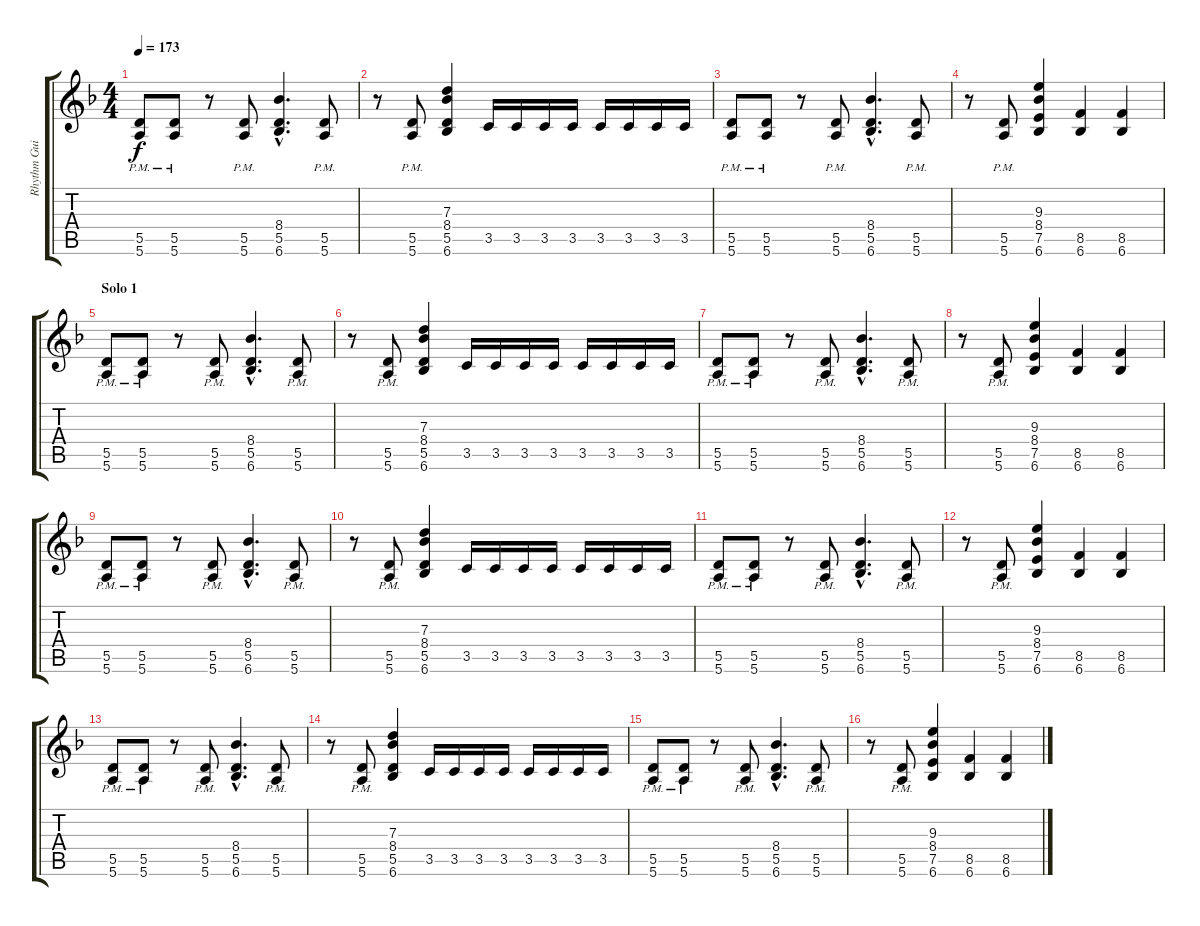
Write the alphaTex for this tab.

\track ("Rhythm Guitar 2" "Rhythm Gui") {instrument distortionguitar}
\staff {score tabs}
\tuning (E4 B3 G3 D3 A2 E2) {hide}
\ts (4 4)
\tempo 173
\clef g2
\ks dminor
(5.5{pm} 5.6{pm}).8{dy f} (5.5{pm} 5.6{pm}).8 r.8 (5.5{pm} 5.6{pm}).8 (8.4{hac} 5.5{hac} 6.6{hac}).4{d} (5.5{pm} 5.6{pm}).8 |
r.8 (5.5{pm} 5.6{pm}).8 (7.3 8.4 5.5 6.6).4 3.5.16 3.5.16 3.5.16 3.5.16 3.5.16 3.5.16 3.5.16 3.5.16 |
(5.5{pm} 5.6{pm}).8 (5.5{pm} 5.6{pm}).8 r.8 (5.5{pm} 5.6{pm}).8 (8.4{hac} 5.5{hac} 6.6{hac}).4{d} (5.5{pm} 5.6{pm}).8 |
r.8 (5.5{pm} 5.6{pm}).8 (9.3 8.4 7.5 6.6).4 (8.5 6.6).4 (8.5 6.6).4 |
\section ("" "Solo 1")
(5.5{pm} 5.6{pm}).8 (5.5{pm} 5.6{pm}).8 r.8 (5.5{pm} 5.6{pm}).8 (8.4{hac} 5.5{hac} 6.6{hac}).4{d} (5.5{pm} 5.6{pm}).8 |
r.8 (5.5{pm} 5.6{pm}).8 (7.3 8.4 5.5 6.6).4 3.5.16 3.5.16 3.5.16 3.5.16 3.5.16 3.5.16 3.5.16 3.5.16 |
(5.5{pm} 5.6{pm}).8 (5.5{pm} 5.6{pm}).8 r.8 (5.5{pm} 5.6{pm}).8 (8.4{hac} 5.5{hac} 6.6{hac}).4{d} (5.5{pm} 5.6{pm}).8 |
r.8 (5.5{pm} 5.6{pm}).8 (9.3 8.4 7.5 6.6).4 (8.5 6.6).4 (8.5 6.6).4 |
(5.5{pm} 5.6{pm}).8 (5.5{pm} 5.6{pm}).8 r.8 (5.5{pm} 5.6{pm}).8 (8.4{hac} 5.5{hac} 6.6{hac}).4{d} (5.5{pm} 5.6{pm}).8 |
r.8 (5.5{pm} 5.6{pm}).8 (7.3 8.4 5.5 6.6).4 3.5.16 3.5.16 3.5.16 3.5.16 3.5.16 3.5.16 3.5.16 3.5.16 |
(5.5{pm} 5.6{pm}).8 (5.5{pm} 5.6{pm}).8 r.8 (5.5{pm} 5.6{pm}).8 (8.4{hac} 5.5{hac} 6.6{hac}).4{d} (5.5{pm} 5.6{pm}).8 |
r.8 (5.5{pm} 5.6{pm}).8 (9.3 8.4 7.5 6.6).4 (8.5 6.6).4 (8.5 6.6).4 |
(5.5{pm} 5.6{pm}).8 (5.5{pm} 5.6{pm}).8 r.8 (5.5{pm} 5.6{pm}).8 (8.4{hac} 5.5{hac} 6.6{hac}).4{d} (5.5{pm} 5.6{pm}).8 |
r.8 (5.5{pm} 5.6{pm}).8 (7.3 8.4 5.5 6.6).4 3.5.16 3.5.16 3.5.16 3.5.16 3.5.16 3.5.16 3.5.16 3.5.16 |
(5.5{pm} 5.6{pm}).8 (5.5{pm} 5.6{pm}).8 r.8 (5.5{pm} 5.6{pm}).8 (8.4{hac} 5.5{hac} 6.6{hac}).4{d} (5.5{pm} 5.6{pm}).8 |
r.8 (5.5{pm} 5.6{pm}).8 (9.3 8.4 7.5 6.6).4 (8.5 6.6).4 (8.5 6.6).4
